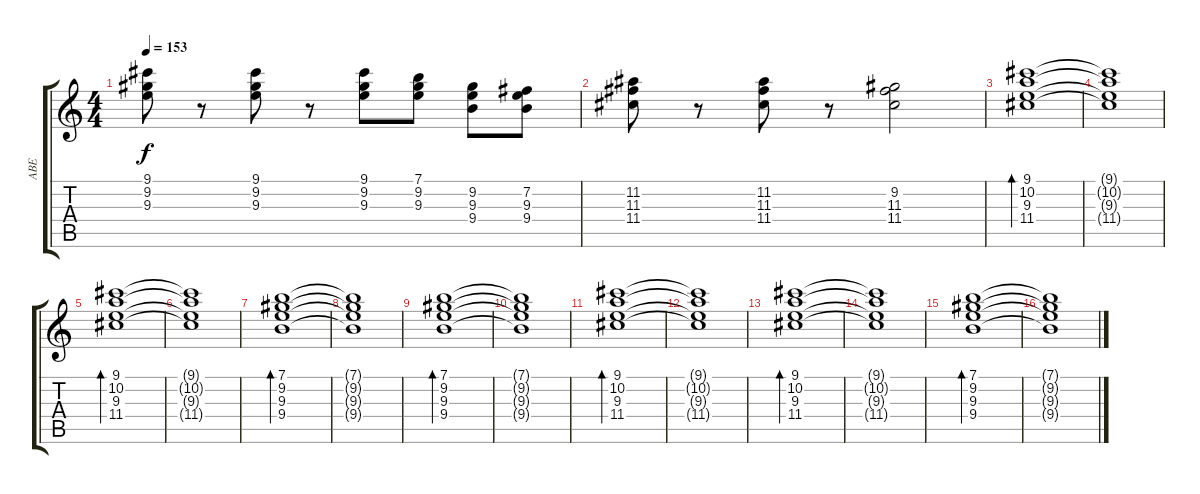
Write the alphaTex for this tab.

\track ("ABE" "ABE") {instrument electricguitarclean}
\staff {score tabs}
\tuning (E4 B3 G3 D3 A2 E2) {hide}
\ts (4 4)
\tempo 153
\clef g2
\ks c
(9.1 9.2 9.3).8{dy f} r.8 (9.1 9.2 9.3).8 r.8 (9.1 9.2 9.3).8 (7.1 9.2 9.3).8 (9.2 9.3 9.4).8 (7.2 9.3 9.4).8 |
(11.2 11.3 11.4).8 r.8 (11.2 11.3 11.4).8 r.8 (9.2 11.3 11.4).2 |
(9.1 10.2 9.3 11.4).1{bd 120} |
(9.1{t} 10.2{t} 9.3{t} 11.4{t}).1 |
(9.1 10.2 9.3 11.4).1{bd 120} |
(9.1{t} 10.2{t} 9.3{t} 11.4{t}).1 |
(7.1 9.2 9.3 9.4).1{bd 120} |
(7.1{t} 9.2{t} 9.3{t} 9.4{t}).1 |
(7.1 9.2 9.3 9.4).1{bd 120} |
(7.1{t} 9.2{t} 9.3{t} 9.4{t}).1 |
(9.1 10.2 9.3 11.4).1{bd 120} |
(9.1{t} 10.2{t} 9.3{t} 11.4{t}).1 |
(9.1 10.2 9.3 11.4).1{bd 120} |
(9.1{t} 10.2{t} 9.3{t} 11.4{t}).1 |
(7.1 9.2 9.3 9.4).1{bd 120} |
(7.1{t} 9.2{t} 9.3{t} 9.4{t}).1
